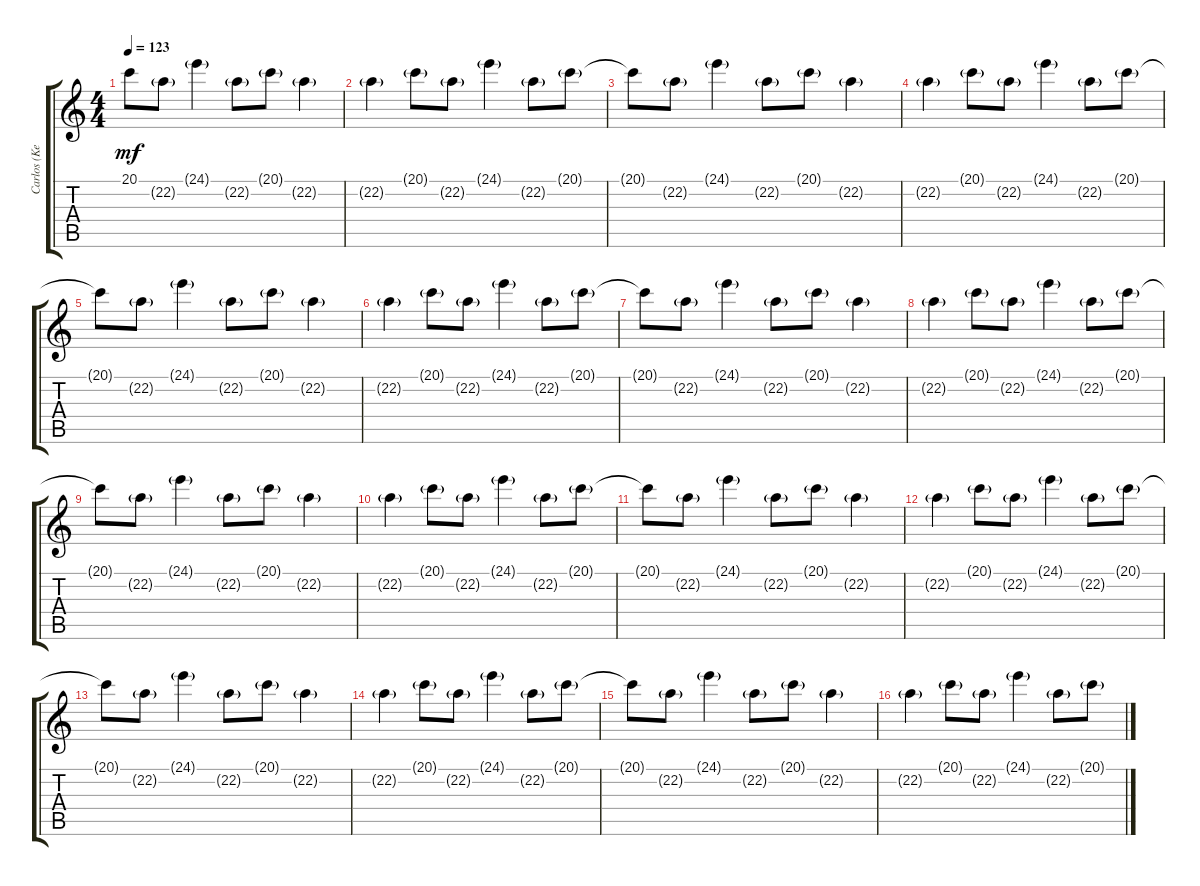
\track ("Carlos (Keys)" "Carlos (Ke") {instrument electricpiano1}
\staff {score tabs}
\tuning (E4 B3 G3 D3 A2 E2) {hide}
\ts (4 4)
\tempo 123
\clef g2
\ks c
20.1{t}.8{dy mf} 22.2{g}.8 24.1{g}.4 22.2{g}.8 20.1{g}.8 22.2{g}.4 |
22.2{g}.4 20.1{g}.8 22.2{g}.8 24.1{g}.4 22.2{g}.8 20.1{g}.8 |
20.1{t}.8 22.2{g}.8 24.1{g}.4 22.2{g}.8 20.1{g}.8 22.2{g}.4 |
22.2{g}.4 20.1{g}.8 22.2{g}.8 24.1{g}.4 22.2{g}.8 20.1{g}.8 |
20.1{t}.8 22.2{g}.8 24.1{g}.4 22.2{g}.8 20.1{g}.8 22.2{g}.4 |
22.2{g}.4 20.1{g}.8 22.2{g}.8 24.1{g}.4 22.2{g}.8 20.1{g}.8 |
20.1{t}.8 22.2{g}.8 24.1{g}.4 22.2{g}.8 20.1{g}.8 22.2{g}.4 |
22.2{g}.4 20.1{g}.8 22.2{g}.8 24.1{g}.4 22.2{g}.8 20.1{g}.8 |
20.1{t}.8 22.2{g}.8 24.1{g}.4 22.2{g}.8 20.1{g}.8 22.2{g}.4 |
22.2{g}.4 20.1{g}.8 22.2{g}.8 24.1{g}.4 22.2{g}.8 20.1{g}.8 |
20.1{t}.8 22.2{g}.8 24.1{g}.4 22.2{g}.8 20.1{g}.8 22.2{g}.4 |
22.2{g}.4 20.1{g}.8 22.2{g}.8 24.1{g}.4 22.2{g}.8 20.1{g}.8 |
20.1{t}.8 22.2{g}.8 24.1{g}.4 22.2{g}.8 20.1{g}.8 22.2{g}.4 |
22.2{g}.4 20.1{g}.8 22.2{g}.8 24.1{g}.4 22.2{g}.8 20.1{g}.8 |
20.1{t}.8 22.2{g}.8 24.1{g}.4 22.2{g}.8 20.1{g}.8 22.2{g}.4 |
22.2{g}.4 20.1{g}.8 22.2{g}.8 24.1{g}.4 22.2{g}.8 20.1{g}.8
